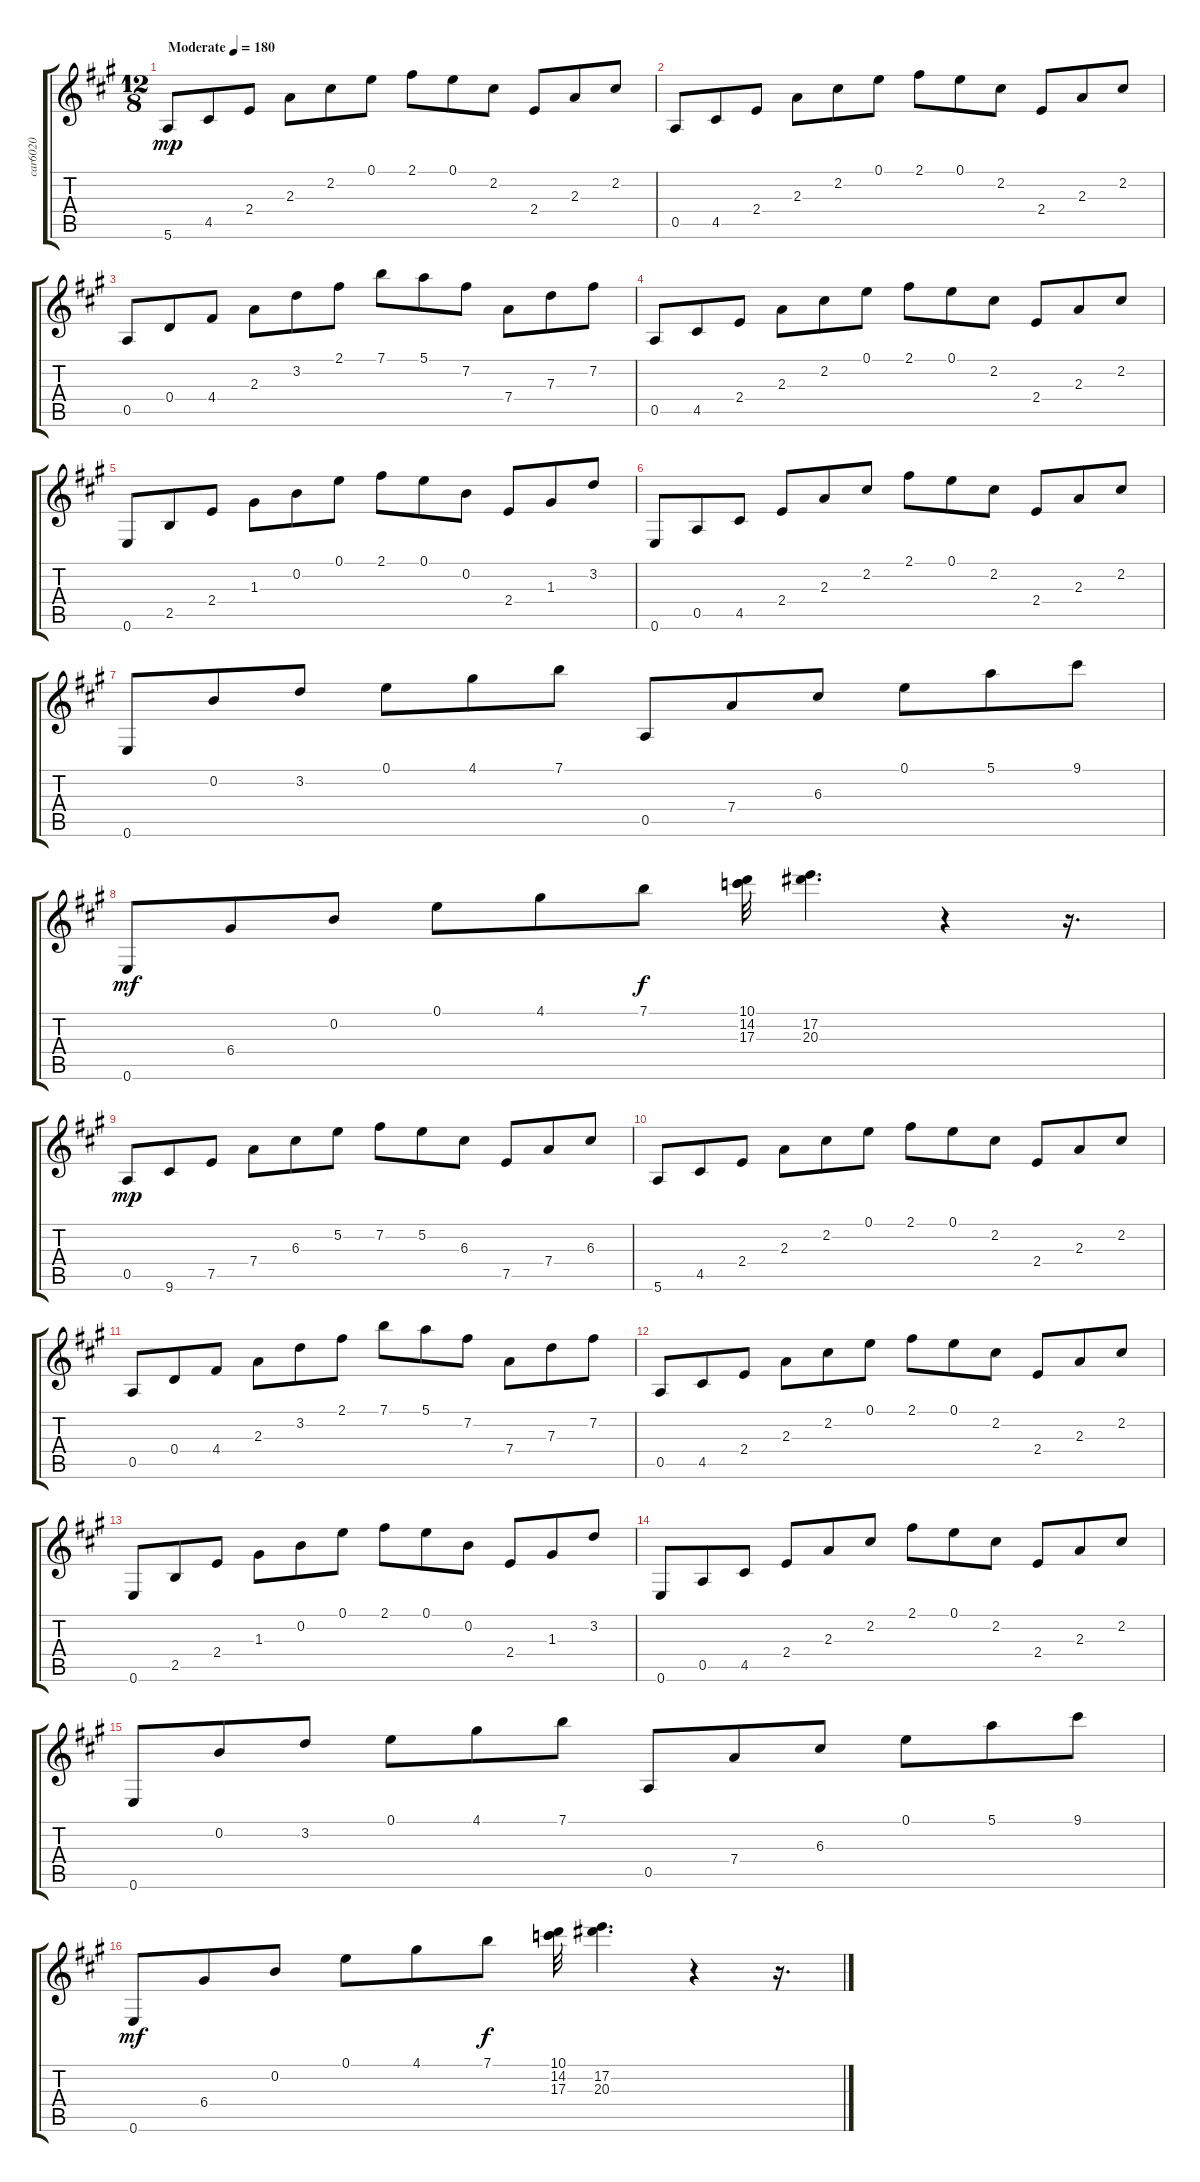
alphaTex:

\track ("car6020             " "car6020   ") {instrument acousticguitarnylon}
\staff {score tabs}
\tuning (E4 B3 G3 D3 A2 E2) {hide}
\ts (12 8)
\tempo (180 "Moderate")
\clef g2
\ks a
5.6.8{dy mp instrument acousticguitarnylon} 4.5.8 2.4.8 2.3.8 2.2.8 0.1.8 2.1.8 0.1.8 2.2.8 2.4.8 2.3.8 2.2.8 |
0.5.8 4.5.8 2.4.8 2.3.8 2.2.8 0.1.8 2.1.8 0.1.8 2.2.8 2.4.8 2.3.8 2.2.8 |
0.5.8 0.4.8 4.4.8 2.3.8 3.2.8 2.1.8 7.1.8 5.1.8 7.2.8 7.4.8 7.3.8 7.2.8 |
0.5.8 4.5.8 2.4.8 2.3.8 2.2.8 0.1.8 2.1.8 0.1.8 2.2.8 2.4.8 2.3.8 2.2.8 |
0.6.8 2.5.8 2.4.8 1.3.8 0.2.8 0.1.8 2.1.8 0.1.8 0.2.8 2.4.8 1.3.8 3.2.8 |
0.6.8 0.5.8 4.5.8 2.4.8 2.3.8 2.2.8 2.1.8 0.1.8 2.2.8 2.4.8 2.3.8 2.2.8 |
0.6.8 0.2.8 3.2.8 0.1.8 4.1.8 7.1.8 0.5.8 7.4.8 6.3.8 0.1.8 5.1.8 9.1.8 |
0.6.8{dy mf} 6.4.8 0.2.8 0.1.8 4.1.8 7.1.8{dy f} (10.1 14.2 17.3).32 (17.2 20.3).4{d} r.4 r.16{d} |
0.5.8{dy mp} 9.6.8 7.5.8 7.4.8 6.3.8 5.2.8 7.2.8 5.2.8 6.3.8 7.5.8 7.4.8 6.3.8 |
5.6.8 4.5.8 2.4.8 2.3.8 2.2.8 0.1.8 2.1.8 0.1.8 2.2.8 2.4.8 2.3.8 2.2.8 |
0.5.8 0.4.8 4.4.8 2.3.8 3.2.8 2.1.8 7.1.8 5.1.8 7.2.8 7.4.8 7.3.8 7.2.8 |
0.5.8 4.5.8 2.4.8 2.3.8 2.2.8 0.1.8 2.1.8 0.1.8 2.2.8 2.4.8 2.3.8 2.2.8 |
0.6.8 2.5.8 2.4.8 1.3.8 0.2.8 0.1.8 2.1.8 0.1.8 0.2.8 2.4.8 1.3.8 3.2.8 |
0.6.8 0.5.8 4.5.8 2.4.8 2.3.8 2.2.8 2.1.8 0.1.8 2.2.8 2.4.8 2.3.8 2.2.8 |
0.6.8 0.2.8 3.2.8 0.1.8 4.1.8 7.1.8 0.5.8 7.4.8 6.3.8 0.1.8 5.1.8 9.1.8 |
0.6.8{dy mf} 6.4.8 0.2.8 0.1.8 4.1.8 7.1.8{dy f} (10.1 14.2 17.3).32 (17.2 20.3).4{d} r.4 r.16{d}
